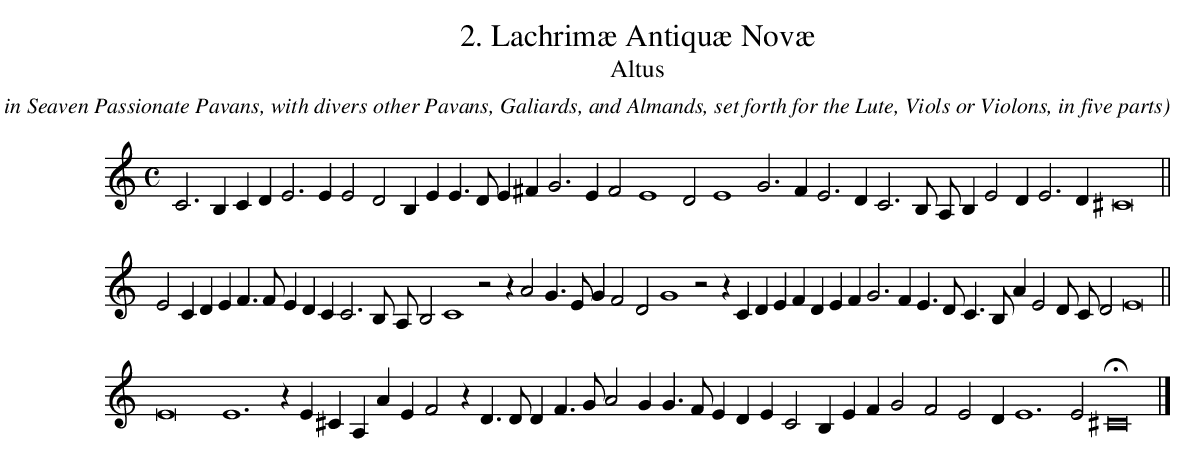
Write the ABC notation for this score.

X:1
T:2. Lachrim\ae Antiqu\ae Nov\ae
T:Altus
C: John Dowland
O: From Lachrimae, or Seaven Teares figured in Seaven Passionate Pavans, with divers other Pavans, Galiards, and Almands, set forth for the Lute, Viols or Violons, in five parts
L:1/4
M:C
K:Amin
C3 B, C D E3 E E2 D2 B, E E  > D E ^F G3 E F2 E4 D2 E4 G3 F E3 D C3 B,/ A,/ B, E2 D E3 D ^C8 ||
E2 C D E F > F E D C C3 B,/ A,/ B,2 C4 z2 z A2 G > E G F2 D2 G4 z2 z C D E F D E F G3 F E > D C > B, A E2 D/ C/ D2 E8 ||
E8 E6 z E ^C A,A E F2 z D > D D F > G A2 G G > F E D E C2 B, E F G2 F2 E2 D E6 E2 H^C8 |]
